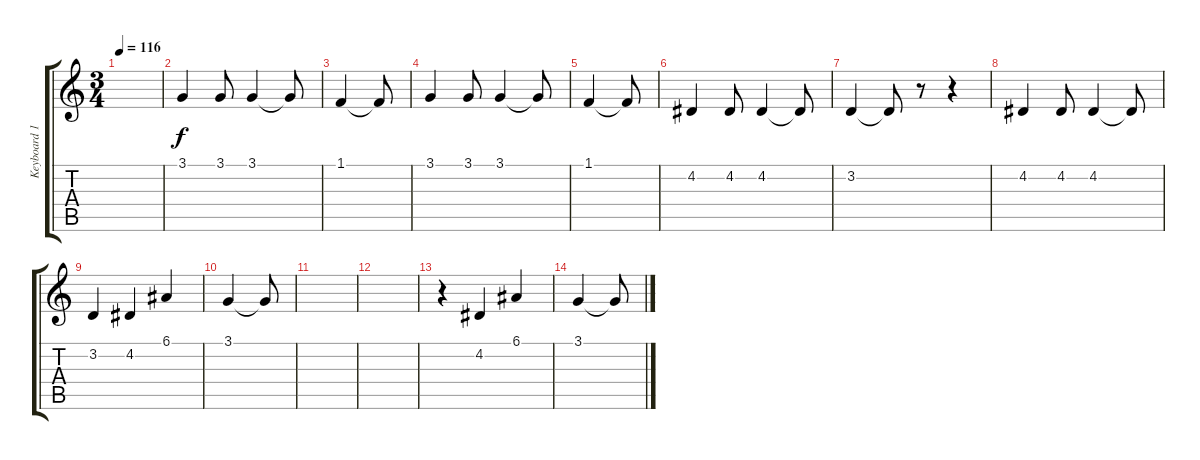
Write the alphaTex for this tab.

\track ("Keyboard 1" "Keyboard 1") {instrument flute}
\staff {score tabs}
\tuning (E4 B3 G3 D3 A2 E2) {hide}
\ts (3 4)
\tempo 116
\clef g2
\ks c
|
3.1.4 3.1.8 3.1.4 3.1{t}.8 |
1.1.4 1.1{t}.8 |
3.1.4 3.1.8 3.1.4 3.1{t}.8 |
1.1.4 1.1{t}.8 |
4.2.4 4.2.8 4.2.4 4.2{t}.8 |
3.2.4 3.2{t}.8 r.8 r.4 |
4.2.4 4.2.8 4.2.4 4.2{t}.8 |
3.2.4 4.2.4 6.1.4 |
3.1.4 3.1{t}.8 |
|
|
r.4 4.2.4 6.1.4 |
3.1.4 3.1{t}.8
